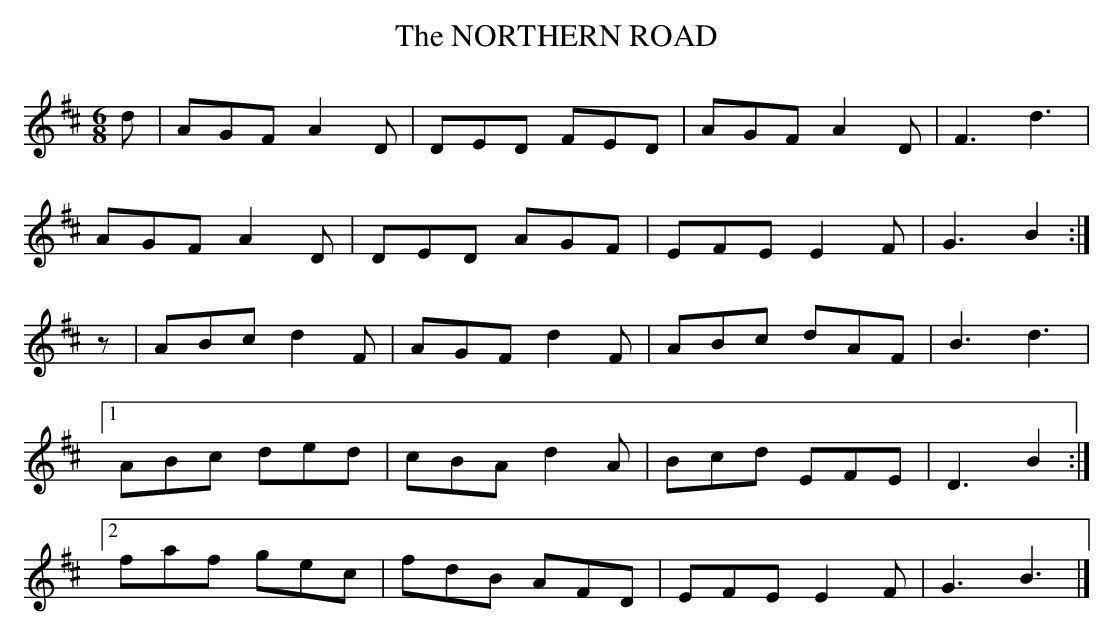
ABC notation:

X:1
T:NORTHERN ROAD, The
sound!
M:6/8
L:1/8
K:D
d|AGF A2D|DED FED|AGF A2D|F3 d3|
AGF A2D|DED AGF|EFE E2F|G3 B2:|
z|ABc d2F|AGF d2F|ABc dAF|B3 d3|
[1 ABc ded|cBA d2A|Bcd EFE|D3 B2 :|
[2 faf gec|fdB AFD|EFE E2F|G3 B3 |]
